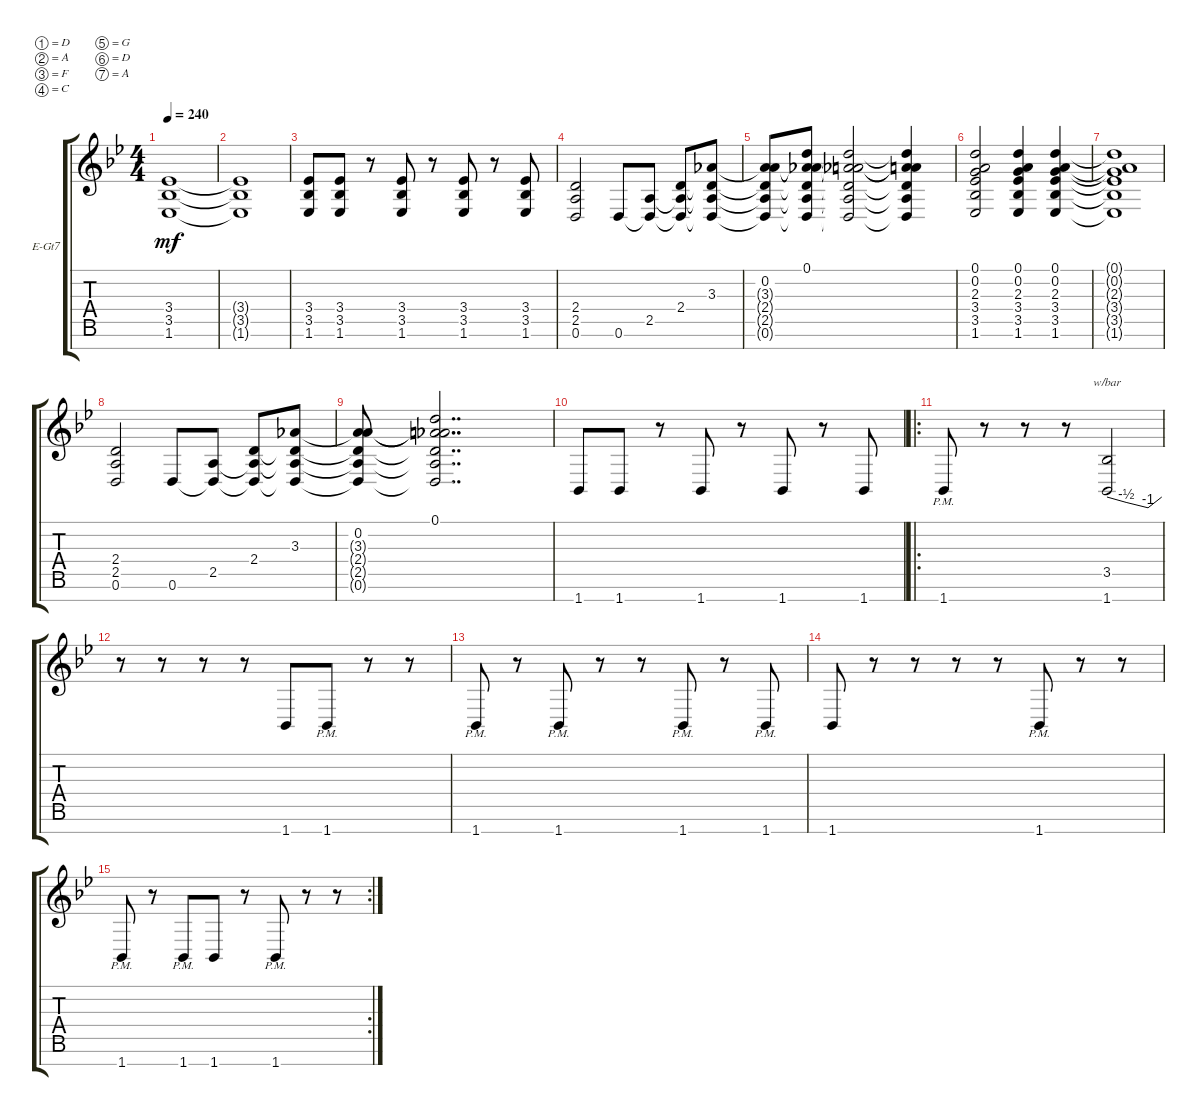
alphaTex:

\defaultSystemsLayout 4
\bracketExtendMode groupsimilarinstruments
\firstSystemTrackNameOrientation horizontal
\otherSystemsTrackNameOrientation horizontal
\track ("Electric Guitar" "E-Gt7") {instrument distortionguitar}
\staff {score tabs}
\tuning (D4 A3 F3 C3 G2 D2 A1)
\ts (4 4)
\tempo 240
\clef g2
\ks bb
(1.6{acc forcenatural} 3.5{acc forcenatural} 3.4{acc forcenatural}).1{dy mf instrument distortionguitar beam Up} |
(1.6{t acc forcenatural} 3.4{t acc forcenatural} 3.5{t acc forcenatural}).1{beam Up} |
(1.6{acc forcenatural} 3.5{acc forcenatural} 3.4{acc forcenatural}).8{beam Up} (1.6{acc forcenatural} 3.5{acc forcenatural} 3.4{acc forcenatural}).8{beam Up} r.8{beam Up} (1.6{acc forcenatural} 3.5{acc forcenatural} 3.4{acc forcenatural}).8{beam Up} r.8{beam Up} (1.6{acc forcenatural} 3.5{acc forcenatural} 3.4{acc forcenatural}).8{beam Up} r.8{beam Up} (1.6{acc forcenatural} 3.5{acc forcenatural} 3.4{acc forcenatural}).8{beam Up} |
(0.6{acc forcenatural} 2.5{acc forcenatural} 2.4{acc forcenatural}).2{beam Up} 0.6{acc forcenatural}.8{beam Up} (2.5{acc forcenatural} 0.6{t acc forcenatural}).8{beam Up} (2.4{acc forcenatural} 2.5{t acc forcenatural} 0.6{t acc forcenatural}).8{beam Up} (3.3{acc b} 2.4{t acc forcenatural} 2.5{t acc forcenatural} 0.6{t acc forcenatural}).8{beam Up} |
(0.2{acc forcenatural} 3.3{t acc b} 2.4{t acc forcenatural} 2.5{t acc forcenatural} 0.6{t acc forcenatural}).8{beam Up} (0.1{acc forcenatural} 0.2{t acc forcenatural} 3.3{t acc b} 2.4{t acc forcenatural} 2.5{t acc forcenatural} 0.6{t acc forcenatural}).8{beam Up} (0.1{t acc forcenatural} 0.2{t acc forcenatural} 3.3{t acc b} 2.4{t acc forcenatural} 2.5{t acc forcenatural} 0.6{t acc forcenatural}).2{beam Up} (0.6{t acc forcenatural} 2.5{t acc forcenatural} 2.4{t acc forcenatural} 3.3{t acc b} 0.2{t acc forcenatural} 0.1{t acc forcenatural}).4{beam Up} |
(1.6{acc forcenatural} 3.5{acc forcenatural} 3.4{acc forcenatural} 2.3{acc forcenatural} 0.2{acc forcenatural} 0.1{acc forcenatural}).2{beam Up} (1.6{acc forcenatural} 3.5{acc forcenatural} 3.4{acc forcenatural} 2.3{acc forcenatural} 0.2{acc forcenatural} 0.1{acc forcenatural}).4{beam Up} (1.6{acc forcenatural} 3.5{acc forcenatural} 3.4{acc forcenatural} 2.3{acc forcenatural} 0.2{acc forcenatural} 0.1{acc forcenatural}).4{beam Up} |
(1.6{t acc forcenatural} 3.5{t acc forcenatural} 3.4{t acc forcenatural} 2.3{t acc forcenatural} 0.2{t acc forcenatural} 0.1{t acc forcenatural}).1{beam Up} |
(0.6{acc forcenatural} 2.5{acc forcenatural} 2.4{acc forcenatural}).2{beam Up} 0.6{acc forcenatural}.8{beam Up} (2.5{acc forcenatural} 0.6{t acc forcenatural}).8{beam Up} (2.4{acc forcenatural} 2.5{t acc forcenatural} 0.6{t acc forcenatural}).8{beam Up} (3.3{acc b} 2.4{t acc forcenatural} 2.5{t acc forcenatural} 0.6{t acc forcenatural}).8{beam Up} |
(0.2{acc forcenatural} 0.6{t acc forcenatural} 2.5{t acc forcenatural} 2.4{t acc forcenatural} 3.3{t acc b}).8{beam Up} (0.1{acc forcenatural} 0.6{t acc forcenatural} 2.5{t acc forcenatural} 2.4{t acc forcenatural} 3.3{t acc b} 0.2{t acc forcenatural}).2{dd beam Up} |
1.7{acc forcenatural}.8{beam Up} 1.7{acc forcenatural}.8{beam Up} r.8{beam Up} 1.7{acc forcenatural}.8{beam Up} r.8{beam Up} 1.7{acc forcenatural}.8{beam Up} r.8{beam Up} 1.7{acc forcenatural}.8{beam Up} |
\ro
1.7{pm acc forcenatural}.8{beam Up} r.8{beam Up} r.8{beam Up} r.8{beam Up} (3.5{acc forcenatural} 1.7{acc forcenatural}).2{tbe (custom default 0 0 21 -2 21 -2 45 -4 0 0 60 0) beam Up} |
r.8{beam Down} r.8{beam Down} r.8{beam Down} r.8{beam Down} 1.7{acc forcenatural}.8{beam Up} 1.7{pm acc forcenatural}.8{beam Up} r.8{beam Up} r.8{beam Up} |
1.7{pm acc forcenatural}.8{beam Up} r.8{beam Up} 1.7{pm acc forcenatural}.8{beam Up} r.8{beam Up} r.8{beam Up} 1.7{pm acc forcenatural}.8{beam Up} r.8{beam Up} 1.7{pm acc forcenatural}.8{beam Up} |
1.7{acc forcenatural}.8{beam Up} r.8{beam Up} r.8{beam Up} r.8{beam Up} r.8{beam Up} 1.7{pm acc forcenatural}.8{beam Up} r.8{beam Up} r.8{beam Up} |
\rc 2
1.7{pm acc forcenatural}.8{beam Up} r.8{beam Up} 1.7{pm acc forcenatural}.8{beam Up} 1.7{acc forcenatural}.8{beam Up} r.8{beam Up} 1.7{pm acc forcenatural}.8{beam Up} r.8{beam Up} r.8{beam Up}
